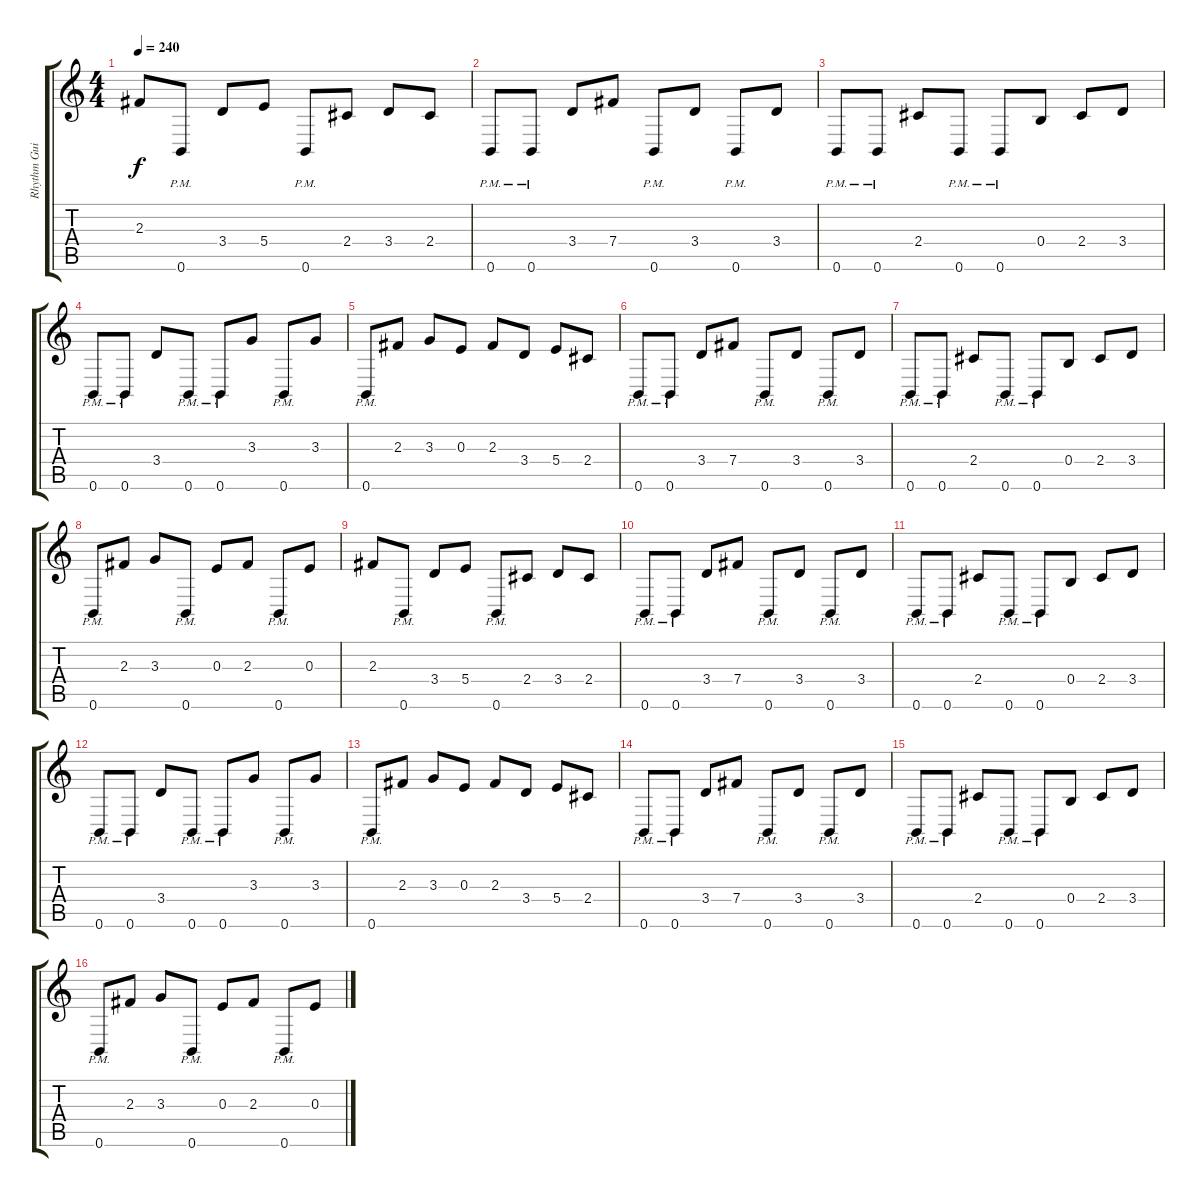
\track ("Rhythm Guitar" "Rhythm Gui") {instrument distortionguitar}
\staff {score tabs}
\tuning (Db4 Ab3 E3 B2 Gb2 B1) {hide}
\ts (4 4)
\tempo 240
\clef g2
\ks c
2.3.8{dy f} 0.6{pm}.8 3.4.8 5.4.8 0.6{pm}.8 2.4.8 3.4.8 2.4.8 |
0.6{pm}.8 0.6{pm}.8 3.4.8 7.4.8 0.6{pm}.8 3.4.8 0.6{pm}.8 3.4.8 |
0.6{pm}.8 0.6{pm}.8 2.4.8 0.6{pm}.8 0.6{pm}.8 0.4.8 2.4.8 3.4.8 |
0.6{pm}.8 0.6{pm}.8 3.4.8 0.6{pm}.8 0.6{pm}.8 3.3.8 0.6{pm}.8 3.3.8 |
0.6{pm}.8 2.3.8 3.3.8 0.3.8 2.3.8 3.4.8 5.4.8 2.4.8 |
0.6{pm}.8 0.6{pm}.8 3.4.8 7.4.8 0.6{pm}.8 3.4.8 0.6{pm}.8 3.4.8 |
0.6{pm}.8 0.6{pm}.8 2.4.8 0.6{pm}.8 0.6{pm}.8 0.4.8 2.4.8 3.4.8 |
0.6{pm}.8 2.3.8 3.3.8 0.6{pm}.8 0.3.8 2.3.8 0.6{pm}.8 0.3.8 |
2.3.8 0.6{pm}.8 3.4.8 5.4.8 0.6{pm}.8 2.4.8 3.4.8 2.4.8 |
0.6{pm}.8 0.6{pm}.8 3.4.8 7.4.8 0.6{pm}.8 3.4.8 0.6{pm}.8 3.4.8 |
0.6{pm}.8 0.6{pm}.8 2.4.8 0.6{pm}.8 0.6{pm}.8 0.4.8 2.4.8 3.4.8 |
0.6{pm}.8 0.6{pm}.8 3.4.8 0.6{pm}.8 0.6{pm}.8 3.3.8 0.6{pm}.8 3.3.8 |
0.6{pm}.8 2.3.8 3.3.8 0.3.8 2.3.8 3.4.8 5.4.8 2.4.8 |
0.6{pm}.8 0.6{pm}.8 3.4.8 7.4.8 0.6{pm}.8 3.4.8 0.6{pm}.8 3.4.8 |
0.6{pm}.8 0.6{pm}.8 2.4.8 0.6{pm}.8 0.6{pm}.8 0.4.8 2.4.8 3.4.8 |
0.6{pm}.8 2.3.8 3.3.8 0.6{pm}.8 0.3.8 2.3.8 0.6{pm}.8 0.3.8
